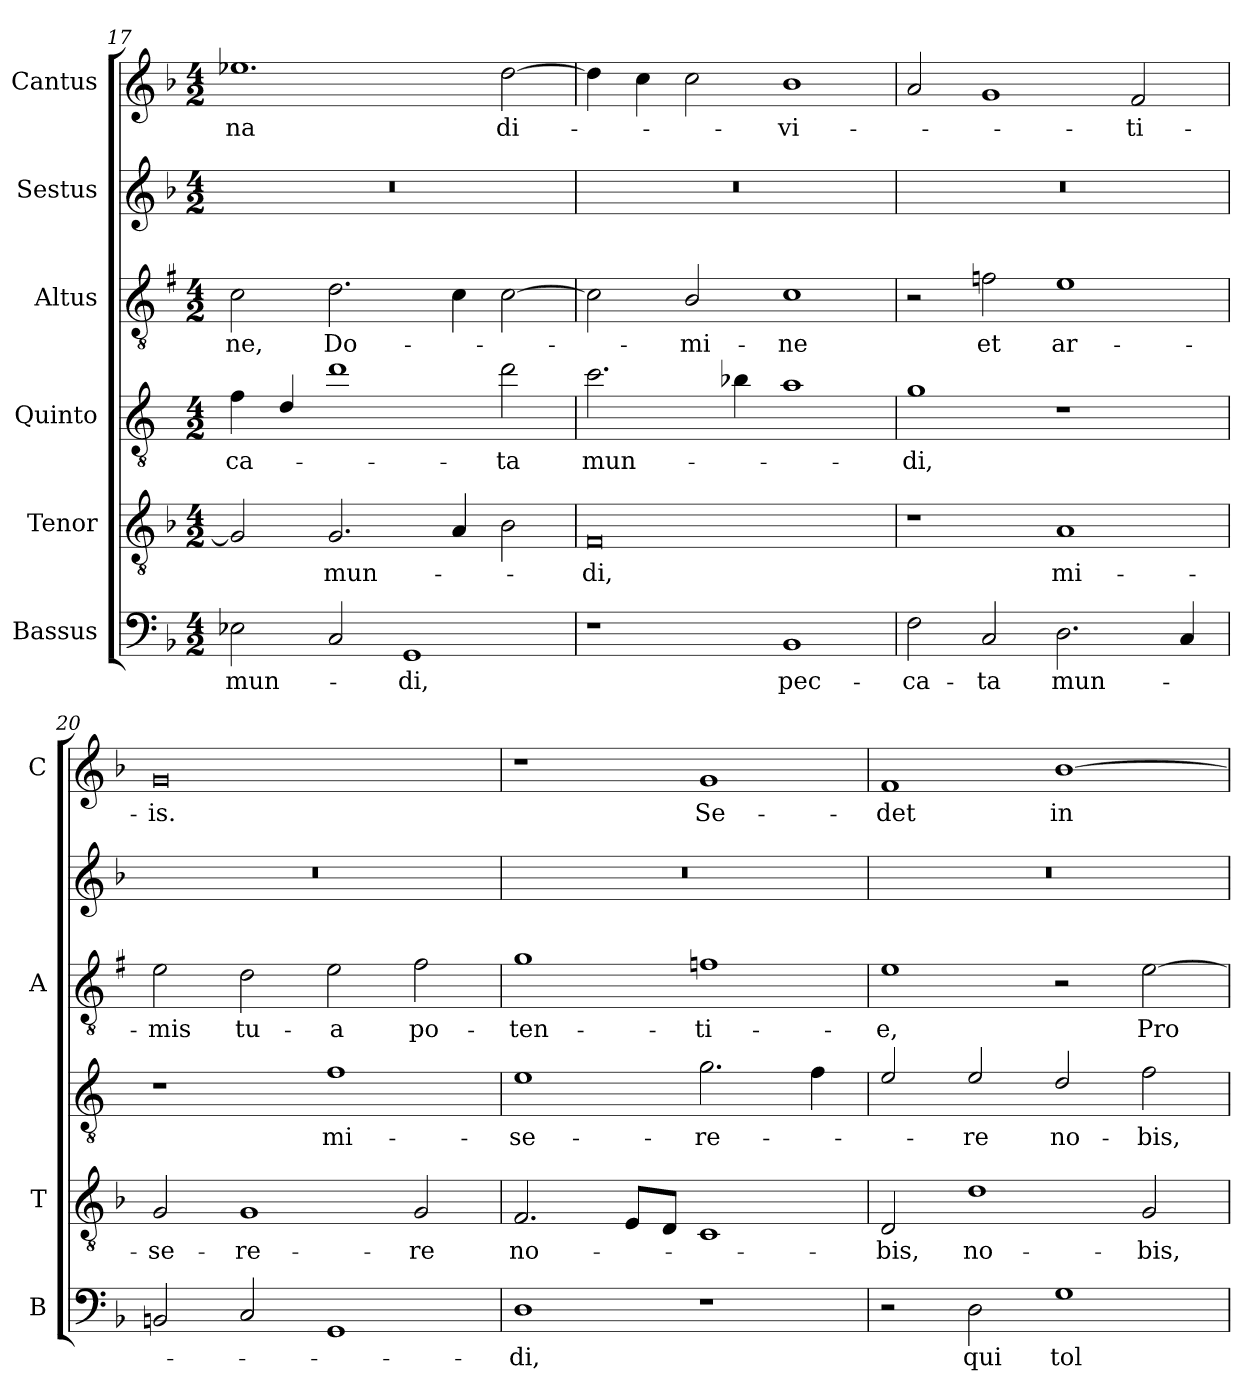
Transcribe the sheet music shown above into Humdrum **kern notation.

**kern	**text	**kern	**text	**kern	**text	**kern	**text	**kern	**kern	**text
*part6	*part6	*part5	*part5	*part4	*part4	*part3	*part3	*part2	*part1	*part1
*staff6	*staff6	*staff5	*staff5	*staff4	*staff4	*staff3	*staff3	*staff2	*staff1	*staff1
*I"Bassus	*	*I"Tenor	*	*I"Quinto	*	*I"Altus	*	*I"Sestus	*I"Cantus	*
*I'B	*	*I'T	*	*	*	*I'A	*	*	*I'C	*
*clefF4	*	*clefGv2	*	*clefGv2	*	*clefGv2	*	*clefG2	*clefG2	*
*	*	*	*	*ITrd4c7	*	*ITrd1c2	*	*	*	*
*k[b-]	*	*k[b-]	*	*k[b-]	*	*k[b-]	*	*k[b-]	*k[b-]	*
*F:	*	*F:	*	*F:	*	*F:	*	*F:	*F:	*
*M4/2	*	*M4/2	*	*M4/2	*	*M4/2	*	*M4/2	*M4/2	*
=17	=17	=17	=17	=17	=17	=17	=17	=17	=17	=17
!	!LO:LY:b	!	!	!	!LO:LY:b	!	!LO:LY:b	!	!	!LO:LY:b
2E-X\	mun-	2G/]	.	4B-\	-ca-	2B-\	-ne,	0r	1.ee-X	-na
.	.	.	.	4G/	.	.	.	.	.	.
!	!	!	!LO:LY:b	!	!	!	!LO:LY:b	!	!	!
2C/	.	2.G/	mun-	1g	.	2.c\	Do-	.	.	.
!	!LO:LY:b	!	!	!	!	!	!	!	!	!
1GG	-di,	.	.	.	.	.	.	.	.	.
.	.	4A/	.	.	.	4B-\	.	.	.	.
!	!	!	!	!	!LO:LY:b	!	!	!	!	!LO:LY:b
.	.	2B-\	.	2g\	-ta	[2B-\	.	.	[2dd\	di-
!!LO:PB:g=z
=18	=18	=18	=18	=18	=18	=18	=18	=18	=18	=18
!	!	!	!LO:LY:b	!	!LO:LY:b	!	!	!	!	!
1r	.	0F	-di,	2.f\	mun-	2B-\]	.	0r	4dd\]	.
.	.	.	.	.	.	.	.	.	4cc\	.
!	!	!	!	!	!	!	!LO:LY:b	!	!	!
.	.	.	.	.	.	2A/	-mi-	.	2cc\	.
.	.	.	.	4e-X\	.	.	.	.	.	.
!	!LO:LY:b	!	!	!	!	!	!LO:LY:b	!	!	!LO:LY:b
1BB-	pec-	.	.	1d	.	1B-	-ne	.	1b-	-vi-
=19	=19	=19	=19	=19	=19	=19	=19	=19	=19	=19
!	!LO:LY:b	!	!	!	!LO:LY:b	!	!	!	!	!
2F\	-ca-	1r	.	1c	-di,	2r	.	0r	2a/	.
!	!LO:LY:b	!	!	!	!	!	!LO:LY:b	!	!	!
2C/	-ta	.	.	.	.	2e-X\	et	.	1g	.
!	!LO:LY:b	!	!LO:LY:b	!	!	!	!LO:LY:b	!	!	!
2.D\	mun-	1A	mi-	1r	.	1d	ar-	.	.	.
!	!	!	!	!	!	!	!	!	!	!LO:LY:b
.	.	.	.	.	.	.	.	.	2f/	-ti-
4C/	.	.	.	.	.	.	.	.	.	.
=20	=20	=20	=20	=20	=20	=20	=20	=20	=20	=20
!	!	!	!LO:LY:b	!	!	!	!LO:LY:b	!	!	!LO:LY:b
2BBn/	.	2G/	-se-	1r	.	2d\	-mis	0r	0g	-is.
!	!	!	!LO:LY:b	!	!	!	!LO:LY:b	!	!	!
2C/	.	1G	-re-	.	.	2c\	tu-	.	.	.
!	!	!	!	!	!LO:LY:b	!	!LO:LY:b	!	!	!
1GG	.	.	.	1B-	mi-	2d\	-a	.	.	.
!	!	!	!LO:LY:b	!	!	!	!LO:LY:b	!	!	!
.	.	2G/	-re	.	.	2e\	po-	.	.	.
=21	=21	=21	=21	=21	=21	=21	=21	=21	=21	=21
!	!LO:LY:b	!	!LO:LY:b	!	!LO:LY:b	!	!LO:LY:b	!	!	!
1D	-di,	2.F/	no-	1A	-se-	1f	-ten-	0r	1r	.
.	.	8E/L	.	.	.	.	.	.	.	.
.	.	8D/J	.	.	.	.	.	.	.	.
!	!	!	!	!	!LO:LY:b	!	!LO:LY:b	!	!	!LO:LY:b
1r	.	1C	.	2.c\	-re-	1e-X	-ti-	.	1g	Se-
.	.	.	.	4B-\	.	.	.	.	.	.
=22	=22	=22	=22	=22	=22	=22	=22	=22	=22	=22
!	!	!	!LO:LY:b	!	!	!	!LO:LY:b	!	!	!LO:LY:b
2r	.	2D/	-bis,	2A/	.	1d	-e,	0r	1f	-det
!	!LO:LY:b	!	!LO:LY:b	!	!LO:LY:b	!	!	!	!	!
2D\	qui	1d	no-	2A/	-re	.	.	.	.	.
!	!LO:LY:b	!	!	!	!LO:LY:b	!	!	!	!	!LO:LY:b
1G	tol-	.	.	2G/	no-	2r	.	.	[1b-	in
!	!	!	!LO:LY:b	!	!LO:LY:b	!	!LO:LY:b	!	!	!
.	.	2G/	-bis,	2B-\	-bis,	[2d\	Pro-	.	.	.
=	=	=	=	=	=	=	=	=	=	=
*-	*-	*-	*-	*-	*-	*-	*-	*-	*-	*-
